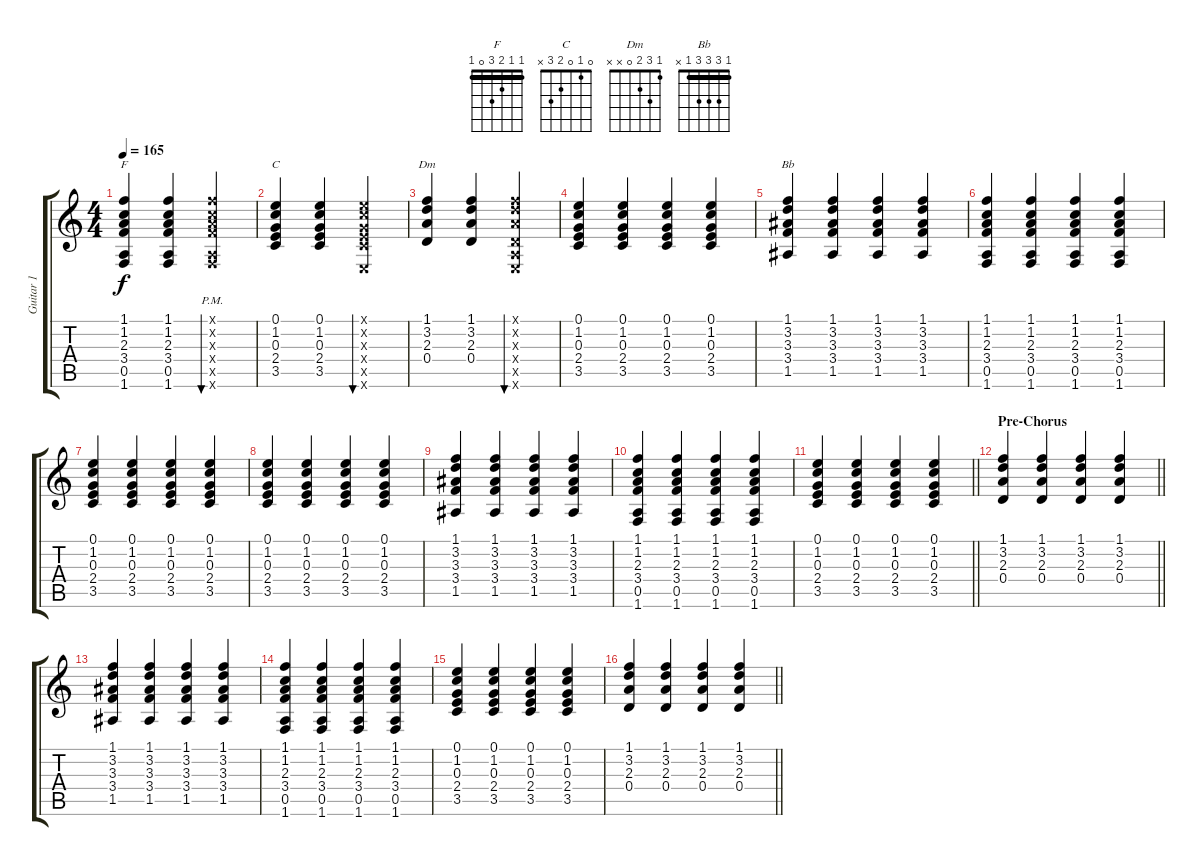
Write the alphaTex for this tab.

\track ("Guitar 1" "Guitar 1") {instrument acousticguitarsteel}
\staff {score tabs}
\tuning (E4 B3 G3 D3 A2 E2) {hide}
\chord ("F" 1 1 2 3 0 1) {barre 1}
\chord ("C" 0 1 0 2 3 x)
\chord ("Dm" 1 3 2 0 x x)
\chord ("Bb" 1 3 3 3 1 x) {barre 1}
\ts (4 4)
\tempo 165
\clef g2
\ks c
(1.1 1.2 2.3 3.4 0.5 1.6).4{ch "F" dy f} (1.1 1.2 2.3 3.4 0.5 1.6).4 (1.1{x} 1.2{x} 2.3{pm x} 3.4{x} 0.5{x} 1.6{x}).4{bu 60} |
(0.1 1.2 0.3 2.4 3.5).4{ch "C"} (0.1 1.2 0.3 2.4 3.5).4 (0.1{x} 1.2{x} 0.3{x} 2.4{x} 3.5{x} 0.6{x}).4{bu 30} |
(1.1 3.2 2.3 0.4).4{ch "Dm"} (1.1 3.2 2.3 0.4).4 (1.1{x} 3.2{x} 2.3{x} 0.4{x} 0.5{x} 0.6{x}).4{bu 30} |
(0.1 1.2 0.3 2.4 3.5).4 (0.1 1.2 0.3 2.4 3.5).4 (0.1 1.2 0.3 2.4 3.5).4 (0.1 1.2 0.3 2.4 3.5).4 |
(1.1 3.2 3.3 3.4 1.5).4{ch "Bb"} (1.1 3.2 3.3 3.4 1.5).4 (1.1 3.2 3.3 3.4 1.5).4 (1.1 3.2 3.3 3.4 1.5).4 |
(1.1 1.2 2.3 3.4 0.5 1.6).4 (1.1 1.2 2.3 3.4 0.5 1.6).4 (1.1 1.2 2.3 3.4 0.5 1.6).4 (1.1 1.2 2.3 3.4 0.5 1.6).4 |
(0.1 1.2 0.3 2.4 3.5).4 (0.1 1.2 0.3 2.4 3.5).4 (0.1 1.2 0.3 2.4 3.5).4 (0.1 1.2 0.3 2.4 3.5).4 |
(0.1 1.2 0.3 2.4 3.5).4 (0.1 1.2 0.3 2.4 3.5).4 (0.1 1.2 0.3 2.4 3.5).4 (0.1 1.2 0.3 2.4 3.5).4 |
(1.1 3.2 3.3 3.4 1.5).4 (1.1 3.2 3.3 3.4 1.5).4 (1.1 3.2 3.3 3.4 1.5).4 (1.1 3.2 3.3 3.4 1.5).4 |
(1.1 1.2 2.3 3.4 0.5 1.6).4 (1.1 1.2 2.3 3.4 0.5 1.6).4 (1.1 1.2 2.3 3.4 0.5 1.6).4 (1.1 1.2 2.3 3.4 0.5 1.6).4 |
\barLineRight lightlight
(0.1 1.2 0.3 2.4 3.5).4 (0.1 1.2 0.3 2.4 3.5).4 (0.1 1.2 0.3 2.4 3.5).4 (0.1 1.2 0.3 2.4 3.5).4 |
\section ("" "Pre-Chorus")
\barLineRight lightlight
(1.1 3.2 2.3 0.4).4 (1.1 3.2 2.3 0.4).4 (1.1 3.2 2.3 0.4).4 (1.1 3.2 2.3 0.4).4 |
(1.1 3.2 3.3 3.4 1.5).4 (1.1 3.2 3.3 3.4 1.5).4 (1.1 3.2 3.3 3.4 1.5).4 (1.1 3.2 3.3 3.4 1.5).4 |
(1.1 1.2 2.3 3.4 0.5 1.6).4 (1.1 1.2 2.3 3.4 0.5 1.6).4 (1.1 1.2 2.3 3.4 0.5 1.6).4 (1.1 1.2 2.3 3.4 0.5 1.6).4 |
(0.1 1.2 0.3 2.4 3.5).4 (0.1 1.2 0.3 2.4 3.5).4 (0.1 1.2 0.3 2.4 3.5).4 (0.1 1.2 0.3 2.4 3.5).4 |
\barLineRight lightlight
(1.1 3.2 2.3 0.4).4 (1.1 3.2 2.3 0.4).4 (1.1 3.2 2.3 0.4).4 (1.1 3.2 2.3 0.4).4
